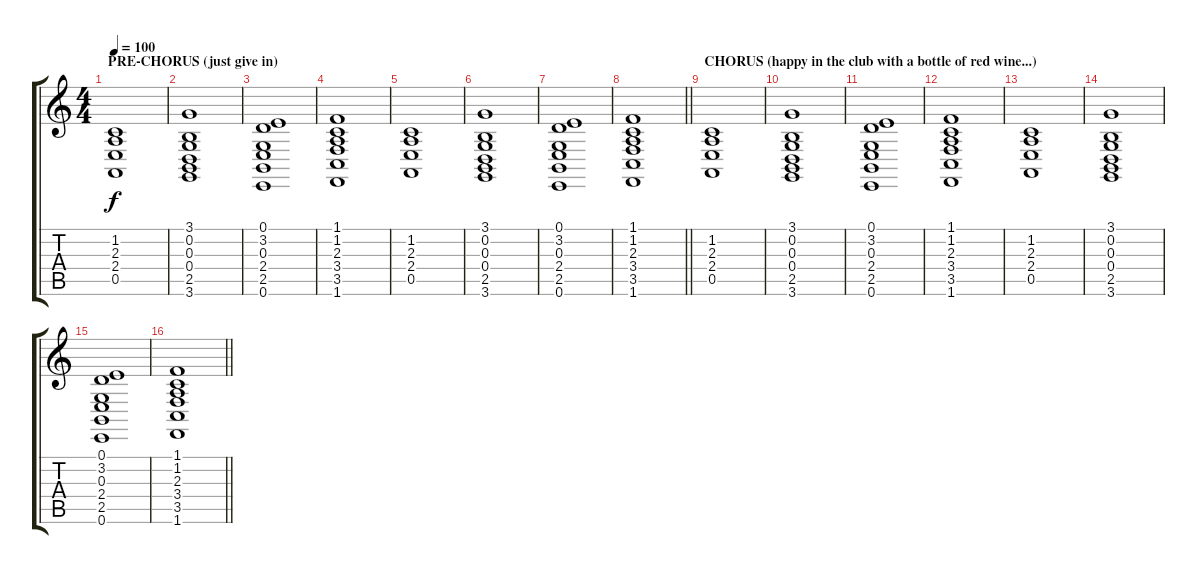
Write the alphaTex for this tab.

\track "" {instrument stringensemble2}
\staff {score tabs}
\tuning (E4 B3 G3 D3 A2 E2) {hide}
\ts (4 4)
\section ("" "PRE-CHORUS (just give in)")
\tempo 100
\clef g2
\ks c
(1.2 2.3 2.4 0.5).1{dy f} |
(3.1 0.2 0.3 0.4 2.5 3.6).1 |
(0.1 3.2 0.3 2.4 2.5 0.6).1 |
(1.1 1.2 2.3 3.4 3.5 1.6).1 |
(1.2 2.3 2.4 0.5).1 |
(3.1 0.2 0.3 0.4 2.5 3.6).1 |
(0.1 3.2 0.3 2.4 2.5 0.6).1 |
\barLineRight lightlight
(1.1 1.2 2.3 3.4 3.5 1.6).1 |
\section ("" "CHORUS (happy in the club with a bottle of red wine...)")
(1.2 2.3 2.4 0.5).1 |
(3.1 0.2 0.3 0.4 2.5 3.6).1 |
(0.1 3.2 0.3 2.4 2.5 0.6).1 |
(1.1 1.2 2.3 3.4 3.5 1.6).1 |
(1.2 2.3 2.4 0.5).1 |
(3.1 0.2 0.3 0.4 2.5 3.6).1 |
(0.1 3.2 0.3 2.4 2.5 0.6).1 |
\barLineRight lightlight
(1.1 1.2 2.3 3.4 3.5 1.6).1
